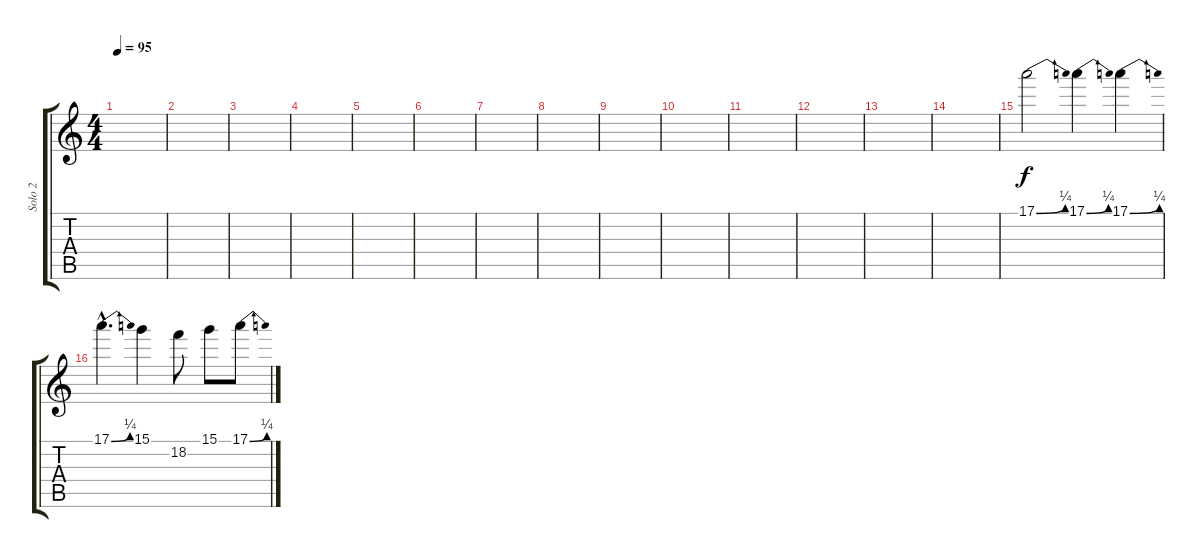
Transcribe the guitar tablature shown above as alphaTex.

\track ("Solo 2" "Solo 2") {instrument overdrivenguitar}
\staff {score tabs}
\tuning (E4 B3 G3 D3 A2 E2) {hide}
\ts (4 4)
\tempo 95
\clef g2
\ks c
|
|
|
|
|
|
|
|
|
|
|
|
|
|
17.1{be (bend 0 0 60 1)}.2 17.1{be (bend 0 0 60 1)}.4 17.1{be (bend 0 0 60 1)}.4 |
17.1{be (bend 0 0 60 1) hac}.4{d} 15.1.4 18.2.8 15.1.8 17.1{be (bend 0 0 60 1)}.8
